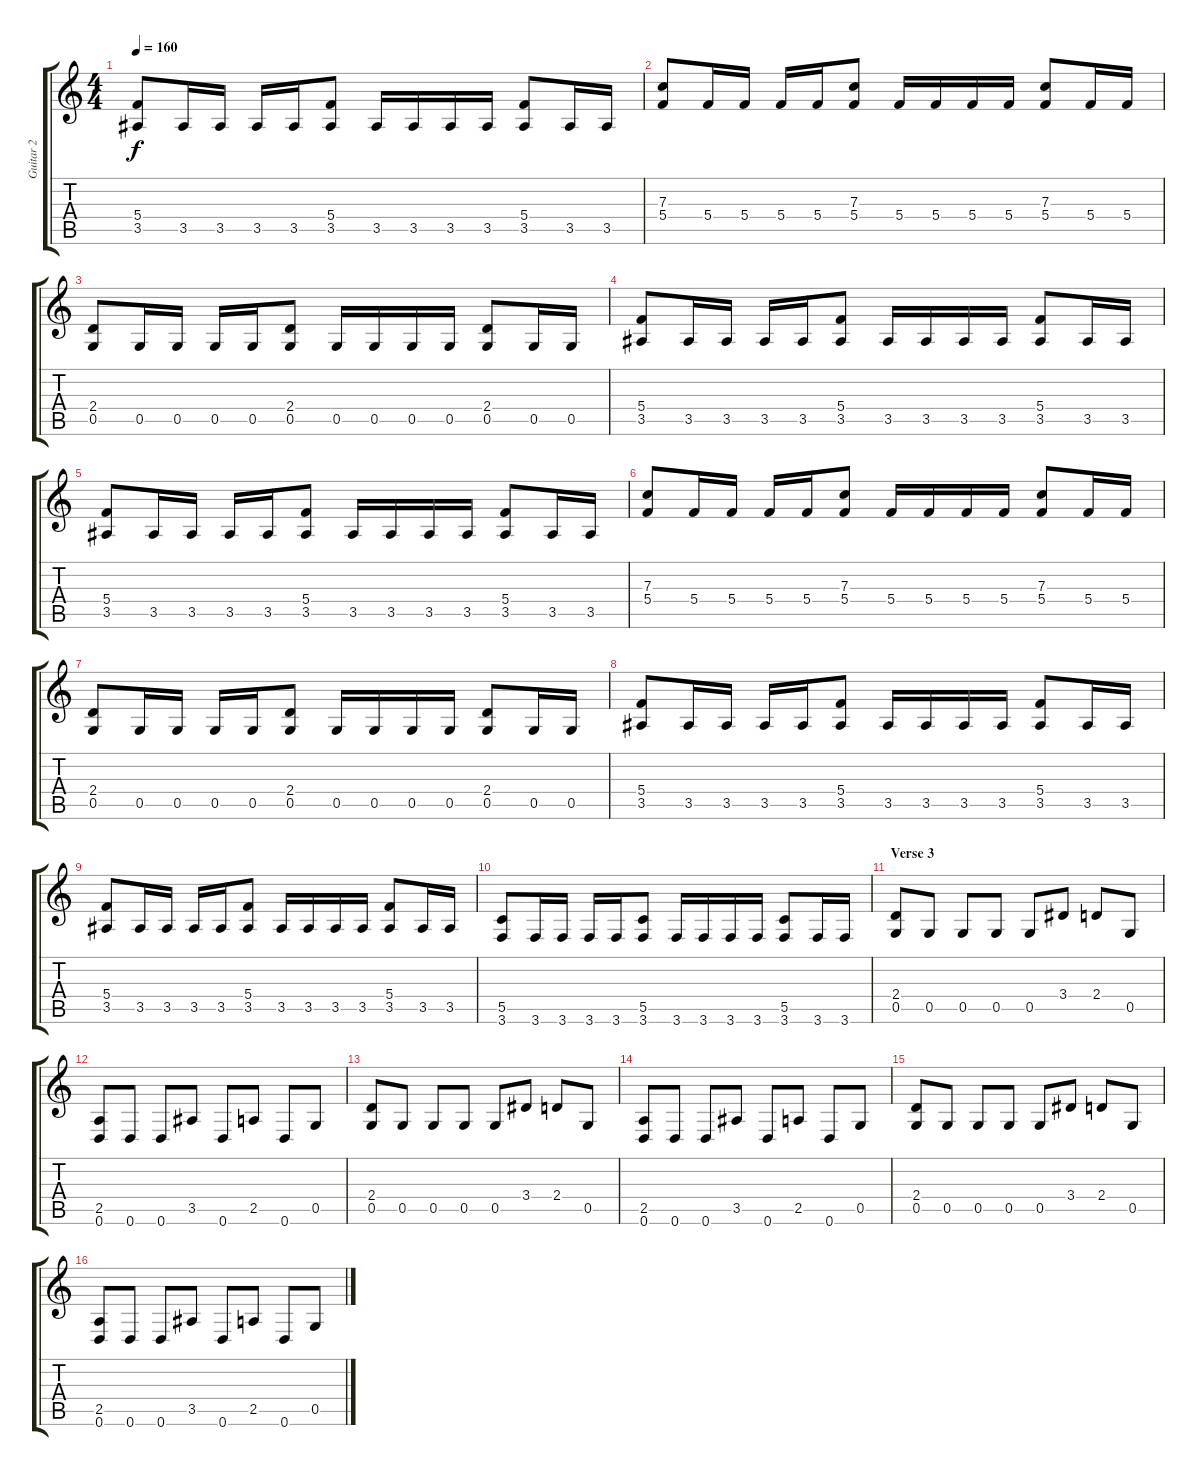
\track ("Guitar 2" "Guitar 2") {instrument distortionguitar}
\staff {score tabs}
\tuning (D4 A3 F3 C3 G2 D2) {hide}
\ts (4 4)
\tempo 160
\clef g2
\ks c
(5.4 3.5).8{dy f} 3.5.16 3.5.16 3.5.16 3.5.16 (5.4 3.5).8 3.5.16 3.5.16 3.5.16 3.5.16 (5.4 3.5).8 3.5.16 3.5.16 |
(7.3 5.4).8 5.4.16 5.4.16 5.4.16 5.4.16 (7.3 5.4).8 5.4.16 5.4.16 5.4.16 5.4.16 (7.3 5.4).8 5.4.16 5.4.16 |
(2.4 0.5).8 0.5.16 0.5.16 0.5.16 0.5.16 (2.4 0.5).8 0.5.16 0.5.16 0.5.16 0.5.16 (2.4 0.5).8 0.5.16 0.5.16 |
(5.4 3.5).8 3.5.16 3.5.16 3.5.16 3.5.16 (5.4 3.5).8 3.5.16 3.5.16 3.5.16 3.5.16 (5.4 3.5).8 3.5.16 3.5.16 |
(5.4 3.5).8 3.5.16 3.5.16 3.5.16 3.5.16 (5.4 3.5).8 3.5.16 3.5.16 3.5.16 3.5.16 (5.4 3.5).8 3.5.16 3.5.16 |
(7.3 5.4).8 5.4.16 5.4.16 5.4.16 5.4.16 (7.3 5.4).8 5.4.16 5.4.16 5.4.16 5.4.16 (7.3 5.4).8 5.4.16 5.4.16 |
(2.4 0.5).8 0.5.16 0.5.16 0.5.16 0.5.16 (2.4 0.5).8 0.5.16 0.5.16 0.5.16 0.5.16 (2.4 0.5).8 0.5.16 0.5.16 |
(5.4 3.5).8 3.5.16 3.5.16 3.5.16 3.5.16 (5.4 3.5).8 3.5.16 3.5.16 3.5.16 3.5.16 (5.4 3.5).8 3.5.16 3.5.16 |
(5.4 3.5).8 3.5.16 3.5.16 3.5.16 3.5.16 (5.4 3.5).8 3.5.16 3.5.16 3.5.16 3.5.16 (5.4 3.5).8 3.5.16 3.5.16 |
(5.5 3.6).8 3.6.16 3.6.16 3.6.16 3.6.16 (5.5 3.6).8 3.6.16 3.6.16 3.6.16 3.6.16 (5.5 3.6).8 3.6.16 3.6.16 |
\section ("" "Verse 3")
(2.4 0.5).8 0.5.8 0.5.8 0.5.8 0.5.8 3.4.8 2.4.8 0.5.8 |
(2.5 0.6).8 0.6.8 0.6.8 3.5.8 0.6.8 2.5.8 0.6.8 0.5.8 |
(2.4 0.5).8 0.5.8 0.5.8 0.5.8 0.5.8 3.4.8 2.4.8 0.5.8 |
(2.5 0.6).8 0.6.8 0.6.8 3.5.8 0.6.8 2.5.8 0.6.8 0.5.8 |
(2.4 0.5).8 0.5.8 0.5.8 0.5.8 0.5.8 3.4.8 2.4.8 0.5.8 |
(2.5 0.6).8 0.6.8 0.6.8 3.5.8 0.6.8 2.5.8 0.6.8 0.5.8
